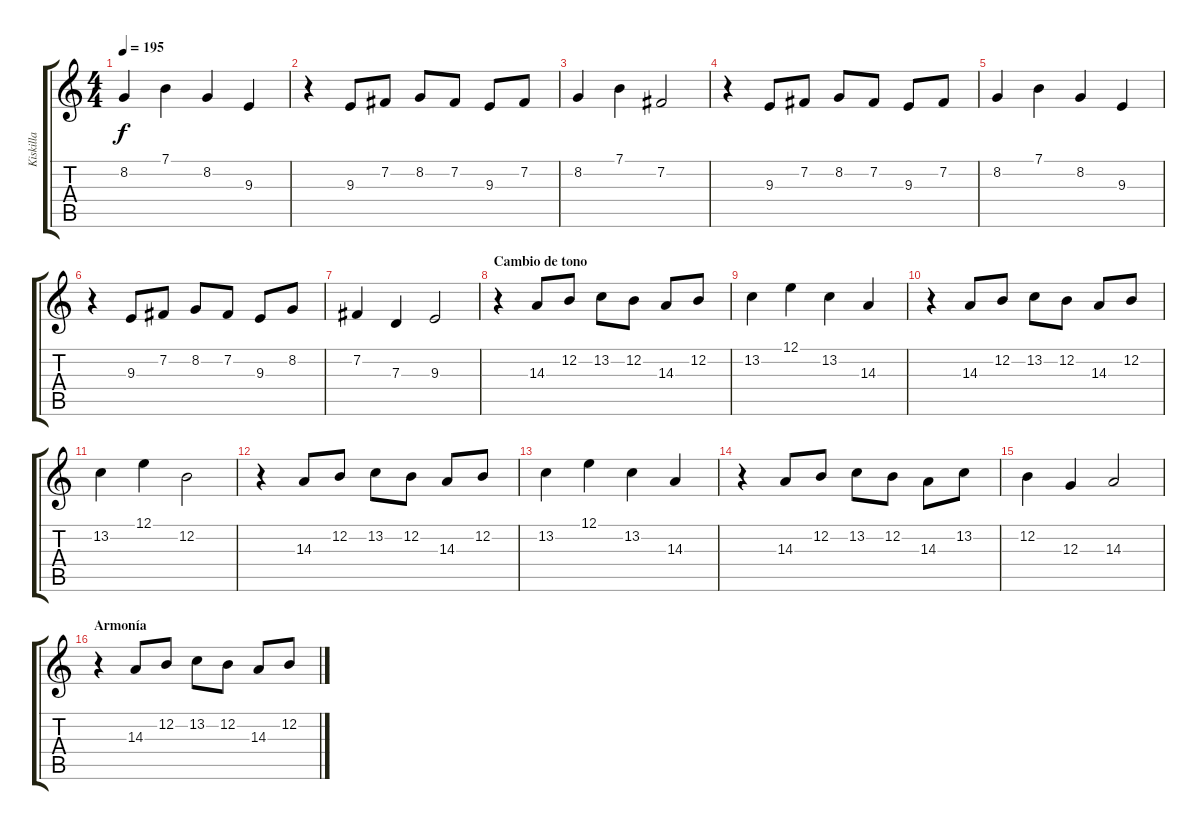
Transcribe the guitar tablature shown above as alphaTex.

\track ("Kiskilla" "Kiskilla") {instrument acousticgrandpiano}
\staff {score tabs}
\tuning (E4 B3 G3 D3 A2 E2) {hide}
\ts (4 4)
\tempo 195
\clef g2
\ks c
8.2.4{dy f} 7.1.4 8.2.4 9.3.4 |
r.4 9.3.8 7.2.8 8.2.8 7.2.8 9.3.8 7.2.8 |
8.2.4 7.1.4 7.2.2 |
r.4 9.3.8 7.2.8 8.2.8 7.2.8 9.3.8 7.2.8 |
8.2.4 7.1.4 8.2.4 9.3.4 |
r.4 9.3.8 7.2.8 8.2.8 7.2.8 9.3.8 8.2.8 |
7.2.4 7.3.4 9.3.2 |
\section ("" "Cambio de tono")
r.4 14.3.8 12.2.8 13.2.8 12.2.8 14.3.8 12.2.8 |
13.2.4 12.1.4 13.2.4 14.3.4 |
r.4 14.3.8 12.2.8 13.2.8 12.2.8 14.3.8 12.2.8 |
13.2.4 12.1.4 12.2.2 |
r.4 14.3.8 12.2.8 13.2.8 12.2.8 14.3.8 12.2.8 |
13.2.4 12.1.4 13.2.4 14.3.4 |
r.4 14.3.8 12.2.8 13.2.8 12.2.8 14.3.8 13.2.8 |
12.2.4 12.3.4 14.3.2 |
\section ("" "Armonía")
r.4 14.3.8 12.2.8 13.2.8 12.2.8 14.3.8 12.2.8
